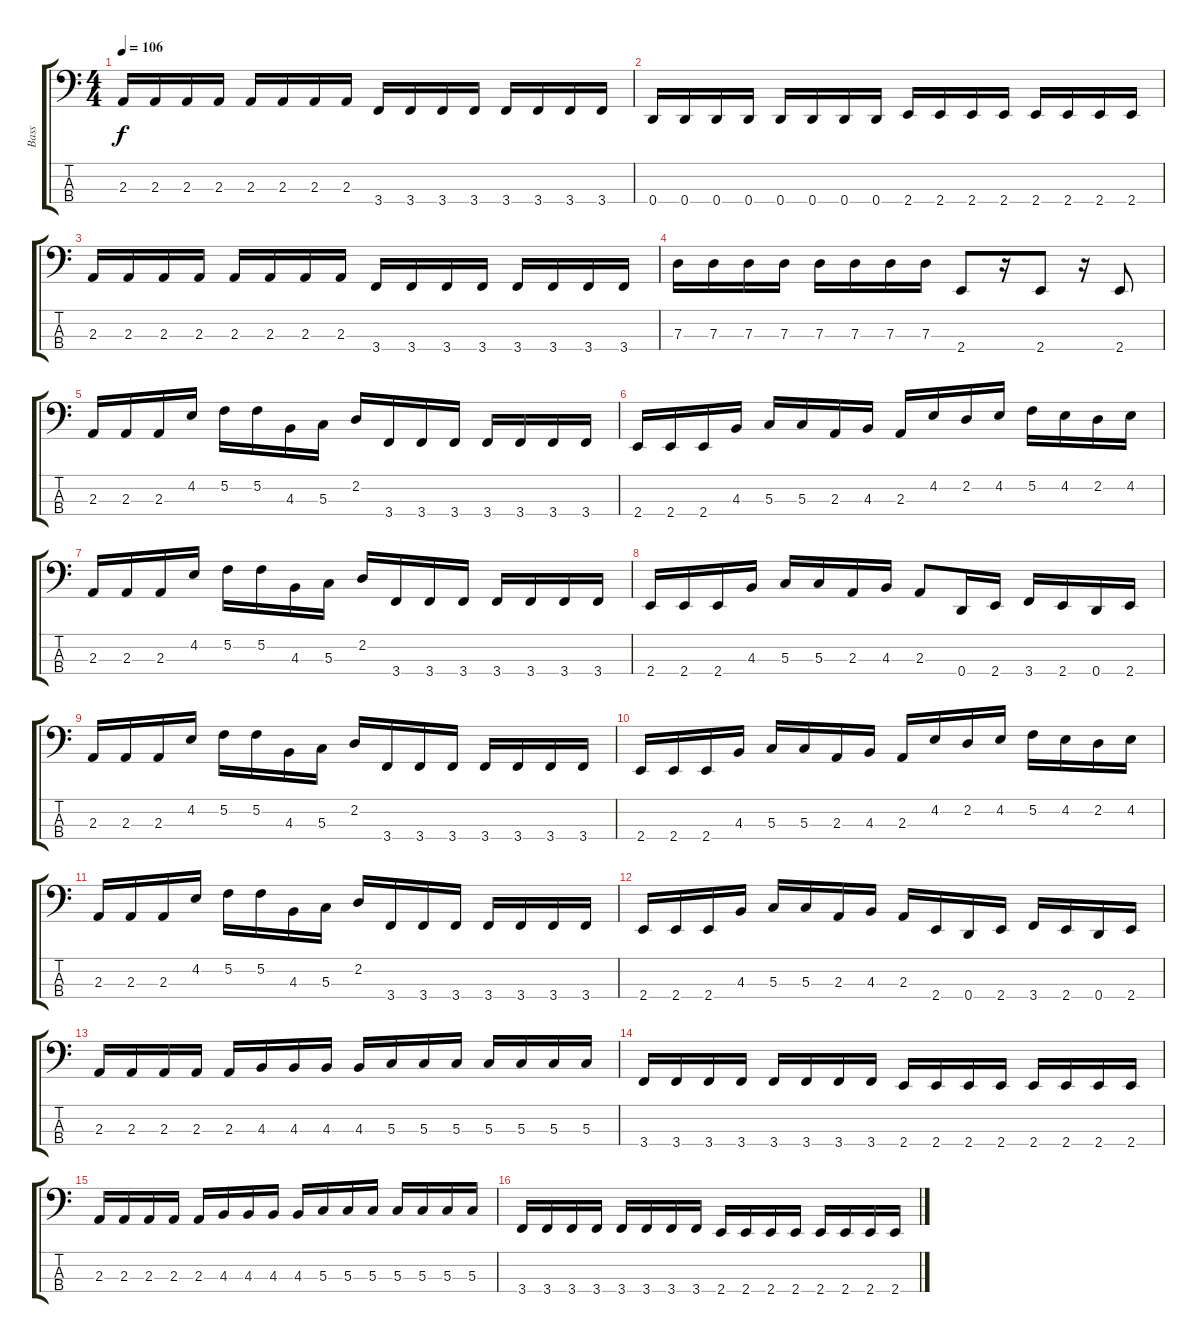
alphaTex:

\track ("Bass" "Bass") {instrument electricbassfinger}
\staff {score tabs}
\tuning (F2 C2 G1 D1) {hide}
\ts (4 4)
\tempo 106
\clef f4
\ks c
2.3.16{dy f} 2.3.16 2.3.16 2.3.16 2.3.16 2.3.16 2.3.16 2.3.16 3.4.16 3.4.16 3.4.16 3.4.16 3.4.16 3.4.16 3.4.16 3.4.16 |
0.4.16 0.4.16 0.4.16 0.4.16 0.4.16 0.4.16 0.4.16 0.4.16 2.4.16 2.4.16 2.4.16 2.4.16 2.4.16 2.4.16 2.4.16 2.4.16 |
2.3.16 2.3.16 2.3.16 2.3.16 2.3.16 2.3.16 2.3.16 2.3.16 3.4.16 3.4.16 3.4.16 3.4.16 3.4.16 3.4.16 3.4.16 3.4.16 |
7.3.16 7.3.16 7.3.16 7.3.16 7.3.16 7.3.16 7.3.16 7.3.16 2.4.8 r.16 2.4.8 r.16 2.4.8 |
2.3.16 2.3.16 2.3.16 4.2.16 5.2.16 5.2.16 4.3.16 5.3.16 2.2.16 3.4.16 3.4.16 3.4.16 3.4.16 3.4.16 3.4.16 3.4.16 |
2.4.16 2.4.16 2.4.16 4.3.16 5.3.16 5.3.16 2.3.16 4.3.16 2.3.16 4.2.16 2.2.16 4.2.16 5.2.16 4.2.16 2.2.16 4.2.16 |
2.3.16 2.3.16 2.3.16 4.2.16 5.2.16 5.2.16 4.3.16 5.3.16 2.2.16 3.4.16 3.4.16 3.4.16 3.4.16 3.4.16 3.4.16 3.4.16 |
2.4.16 2.4.16 2.4.16 4.3.16 5.3.16 5.3.16 2.3.16 4.3.16 2.3.8 0.4.16 2.4.16 3.4.16 2.4.16 0.4.16 2.4.16 |
2.3.16 2.3.16 2.3.16 4.2.16 5.2.16 5.2.16 4.3.16 5.3.16 2.2.16 3.4.16 3.4.16 3.4.16 3.4.16 3.4.16 3.4.16 3.4.16 |
2.4.16 2.4.16 2.4.16 4.3.16 5.3.16 5.3.16 2.3.16 4.3.16 2.3.16 4.2.16 2.2.16 4.2.16 5.2.16 4.2.16 2.2.16 4.2.16 |
2.3.16 2.3.16 2.3.16 4.2.16 5.2.16 5.2.16 4.3.16 5.3.16 2.2.16 3.4.16 3.4.16 3.4.16 3.4.16 3.4.16 3.4.16 3.4.16 |
2.4.16 2.4.16 2.4.16 4.3.16 5.3.16 5.3.16 2.3.16 4.3.16 2.3.16 2.4.16 0.4.16 2.4.16 3.4.16 2.4.16 0.4.16 2.4.16 |
2.3.16 2.3.16 2.3.16 2.3.16 2.3.16 4.3.16 4.3.16 4.3.16 4.3.16 5.3.16 5.3.16 5.3.16 5.3.16 5.3.16 5.3.16 5.3.16 |
3.4.16 3.4.16 3.4.16 3.4.16 3.4.16 3.4.16 3.4.16 3.4.16 2.4.16 2.4.16 2.4.16 2.4.16 2.4.16 2.4.16 2.4.16 2.4.16 |
2.3.16 2.3.16 2.3.16 2.3.16 2.3.16 4.3.16 4.3.16 4.3.16 4.3.16 5.3.16 5.3.16 5.3.16 5.3.16 5.3.16 5.3.16 5.3.16 |
3.4.16 3.4.16 3.4.16 3.4.16 3.4.16 3.4.16 3.4.16 3.4.16 2.4.16 2.4.16 2.4.16 2.4.16 2.4.16 2.4.16 2.4.16 2.4.16
